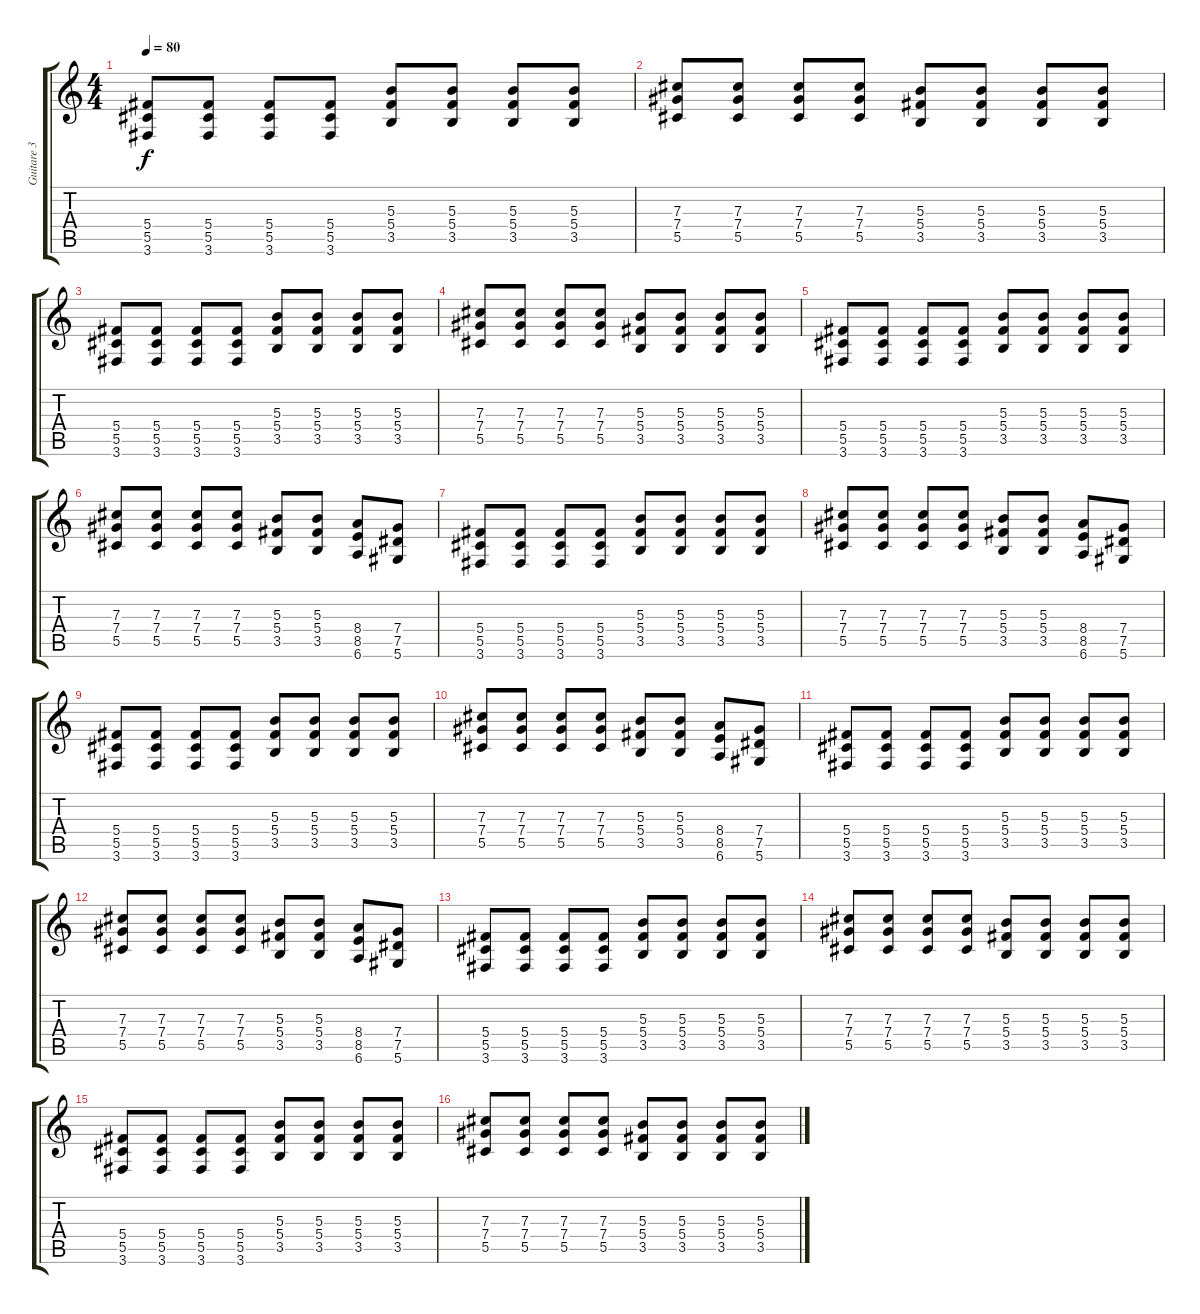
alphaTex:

\track ("Guitare 3" "Guitare 3") {instrument distortionguitar}
\staff {score tabs}
\tuning (Eb4 Bb3 Gb3 Db3 Ab2 Eb2) {hide}
\ts (4 4)
\tempo 80
\clef g2
\ks c
(5.4 5.5 3.6).8{dy f} (5.4 5.5 3.6).8 (5.4 5.5 3.6).8 (5.4 5.5 3.6).8 (5.3 5.4 3.5).8 (5.3 5.4 3.5).8 (5.3 5.4 3.5).8 (5.3 5.4 3.5).8 |
(7.3 7.4 5.5).8 (7.3 7.4 5.5).8 (7.3 7.4 5.5).8 (7.3 7.4 5.5).8 (5.3 5.4 3.5).8 (5.3 5.4 3.5).8 (5.3 5.4 3.5).8 (5.3 5.4 3.5).8 |
(5.4 5.5 3.6).8 (5.4 5.5 3.6).8 (5.4 5.5 3.6).8 (5.4 5.5 3.6).8 (5.3 5.4 3.5).8 (5.3 5.4 3.5).8 (5.3 5.4 3.5).8 (5.3 5.4 3.5).8 |
(7.3 7.4 5.5).8 (7.3 7.4 5.5).8 (7.3 7.4 5.5).8 (7.3 7.4 5.5).8 (5.3 5.4 3.5).8 (5.3 5.4 3.5).8 (5.3 5.4 3.5).8 (5.3 5.4 3.5).8 |
(5.4 5.5 3.6).8 (5.4 5.5 3.6).8 (5.4 5.5 3.6).8 (5.4 5.5 3.6).8 (5.3 5.4 3.5).8 (5.3 5.4 3.5).8 (5.3 5.4 3.5).8 (5.3 5.4 3.5).8 |
(7.3 7.4 5.5).8 (7.3 7.4 5.5).8 (7.3 7.4 5.5).8 (7.3 7.4 5.5).8 (5.3 5.4 3.5).8 (5.3 5.4 3.5).8 (8.4 8.5 6.6).8 (7.4 7.5 5.6).8 |
(5.4 5.5 3.6).8 (5.4 5.5 3.6).8 (5.4 5.5 3.6).8 (5.4 5.5 3.6).8 (5.3 5.4 3.5).8 (5.3 5.4 3.5).8 (5.3 5.4 3.5).8 (5.3 5.4 3.5).8 |
(7.3 7.4 5.5).8 (7.3 7.4 5.5).8 (7.3 7.4 5.5).8 (7.3 7.4 5.5).8 (5.3 5.4 3.5).8 (5.3 5.4 3.5).8 (8.4 8.5 6.6).8 (7.4 7.5 5.6).8 |
(5.4 5.5 3.6).8 (5.4 5.5 3.6).8 (5.4 5.5 3.6).8 (5.4 5.5 3.6).8 (5.3 5.4 3.5).8 (5.3 5.4 3.5).8 (5.3 5.4 3.5).8 (5.3 5.4 3.5).8 |
(7.3 7.4 5.5).8 (7.3 7.4 5.5).8 (7.3 7.4 5.5).8 (7.3 7.4 5.5).8 (5.3 5.4 3.5).8 (5.3 5.4 3.5).8 (8.4 8.5 6.6).8 (7.4 7.5 5.6).8 |
(5.4 5.5 3.6).8 (5.4 5.5 3.6).8 (5.4 5.5 3.6).8 (5.4 5.5 3.6).8 (5.3 5.4 3.5).8 (5.3 5.4 3.5).8 (5.3 5.4 3.5).8 (5.3 5.4 3.5).8 |
(7.3 7.4 5.5).8 (7.3 7.4 5.5).8 (7.3 7.4 5.5).8 (7.3 7.4 5.5).8 (5.3 5.4 3.5).8 (5.3 5.4 3.5).8 (8.4 8.5 6.6).8 (7.4 7.5 5.6).8 |
(5.4 5.5 3.6).8 (5.4 5.5 3.6).8 (5.4 5.5 3.6).8 (5.4 5.5 3.6).8 (5.3 5.4 3.5).8 (5.3 5.4 3.5).8 (5.3 5.4 3.5).8 (5.3 5.4 3.5).8 |
(7.3 7.4 5.5).8 (7.3 7.4 5.5).8 (7.3 7.4 5.5).8 (7.3 7.4 5.5).8 (5.3 5.4 3.5).8 (5.3 5.4 3.5).8 (5.3 5.4 3.5).8 (5.3 5.4 3.5).8 |
(5.4 5.5 3.6).8 (5.4 5.5 3.6).8 (5.4 5.5 3.6).8 (5.4 5.5 3.6).8 (5.3 5.4 3.5).8 (5.3 5.4 3.5).8 (5.3 5.4 3.5).8 (5.3 5.4 3.5).8 |
(7.3 7.4 5.5).8 (7.3 7.4 5.5).8 (7.3 7.4 5.5).8 (7.3 7.4 5.5).8 (5.3 5.4 3.5).8 (5.3 5.4 3.5).8 (5.3 5.4 3.5).8 (5.3 5.4 3.5).8
